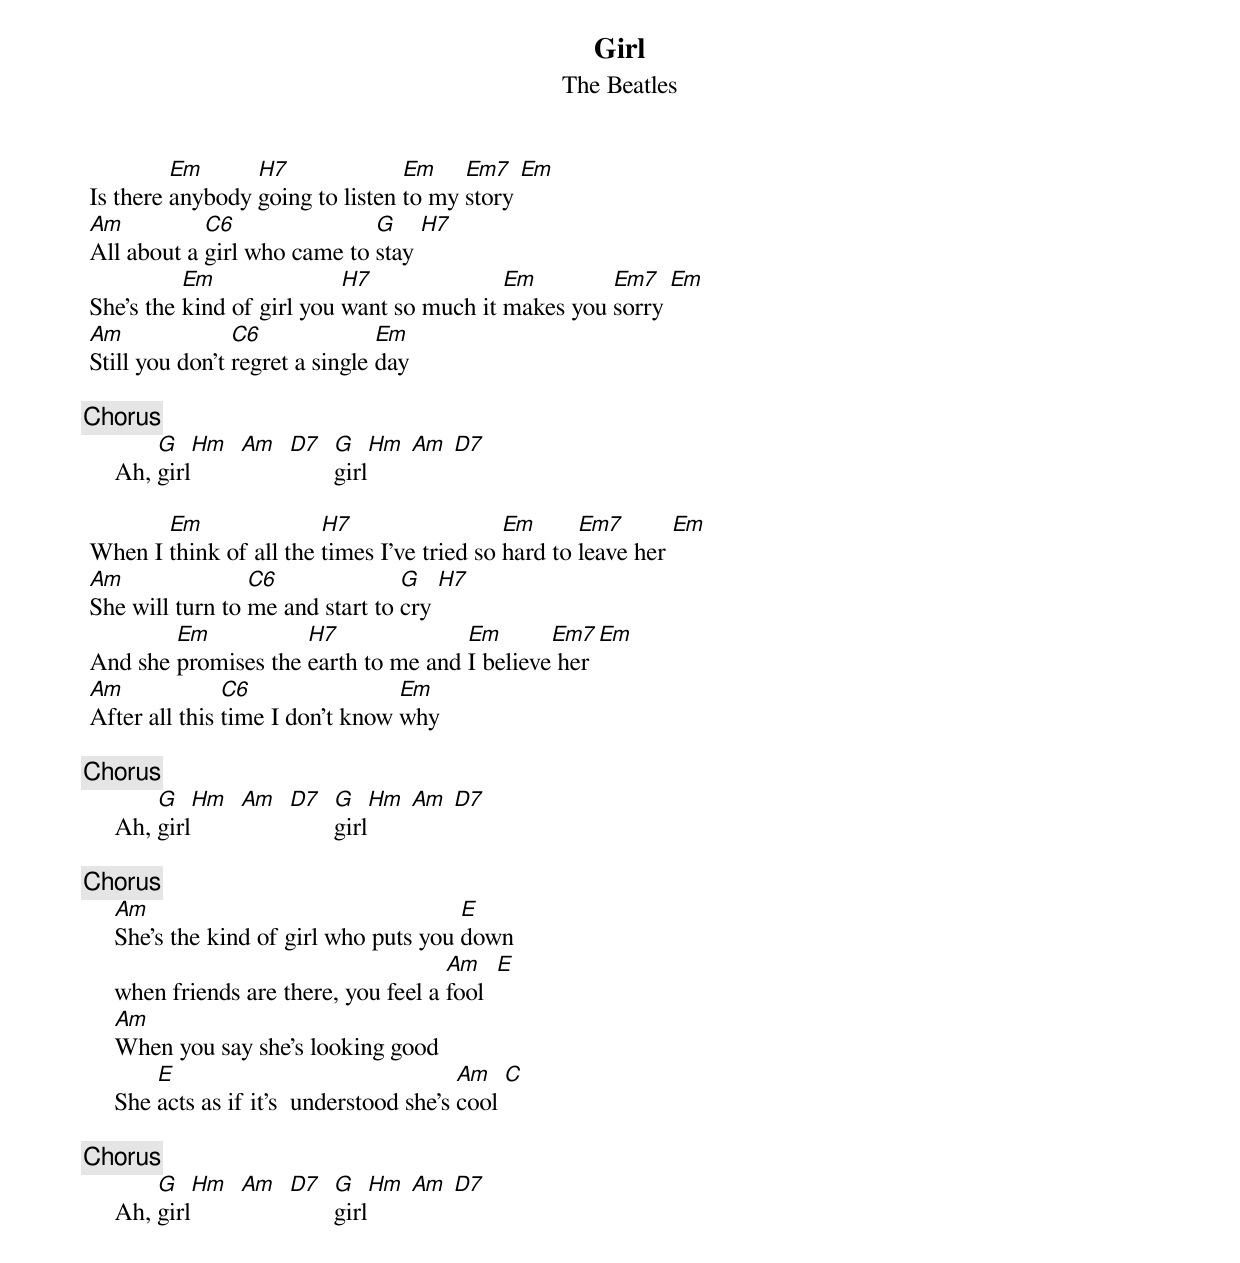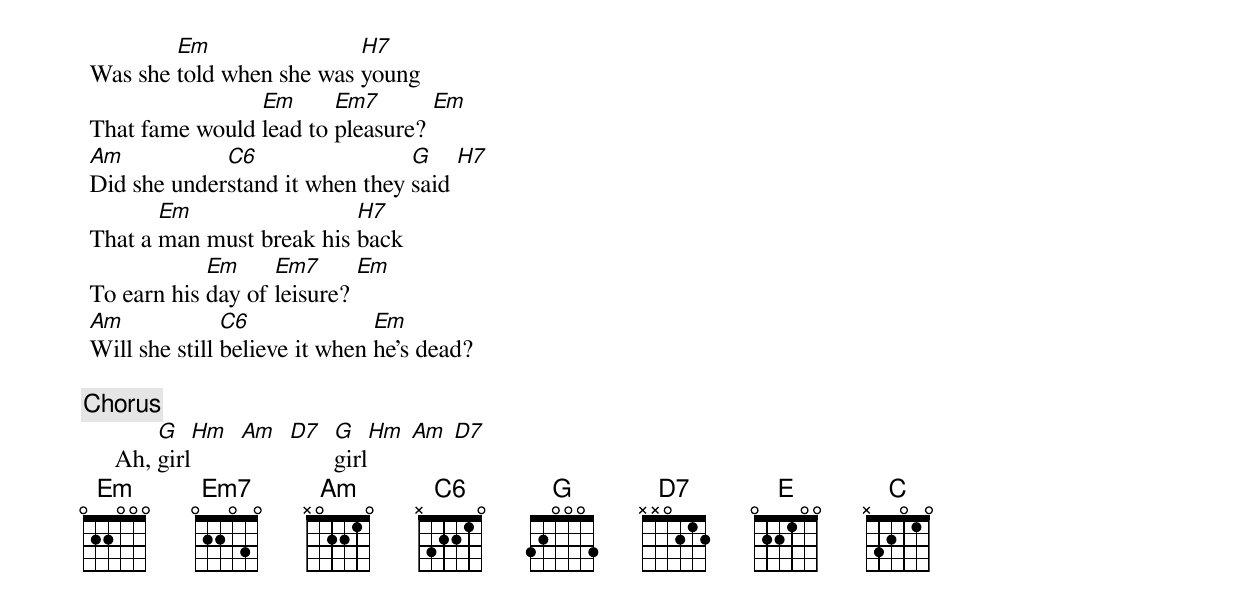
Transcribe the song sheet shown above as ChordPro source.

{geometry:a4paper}
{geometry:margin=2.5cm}
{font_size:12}

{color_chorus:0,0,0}

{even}
{title: Girl}
{subtitle: The Beatles}

{define:Em7  t n 2 2 n 3 n}
{define:C6  t x 3 2 2 1 n}

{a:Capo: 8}

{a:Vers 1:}
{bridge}
	Is there [Em]anybody [H7]going to listen [Em]to my [Em7]story [Em]
	[Am]All about a [C6]girl who came to [G]stay [H7]
	She's the [Em]kind of girl you [H7]want so much it [Em]makes you [Em7]sorry [Em]
	[Am]Still you don't [C6]regret a single [Em]day
{/bridge}

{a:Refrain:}
{chorus}
     Ah, [G]girl[Hm]  [Am]  [D7]  [G]girl[Hm] [Am] [D7]
{/chorus}

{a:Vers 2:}
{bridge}
	When I [Em]think of all the [H7]times I've tried so [Em]hard to [Em7]leave her [Em]
	[Am]She will turn to [C6]me and start to [G]cry [H7]
	And she [Em]promises the [H7]earth to me and [Em]I believe[Em7] her [Em]
	[Am]After all this [C6]time I don't know [Em]why
{/bridge}

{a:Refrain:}
{chorus}
     Ah, [G]girl[Hm]  [Am]  [D7]  [G]girl[Hm] [Am] [D7]
{/chorus}

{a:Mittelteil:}
{chorus}
     [Am]She's the kind of girl who puts you [E]down
     when friends are there, you feel a [Am]fool  [E]
     [Am]When you say she's looking good
     She [E]acts as if it's  understood she's [Am]cool [C]
{/chorus}

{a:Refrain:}
{chorus}
     Ah, [G]girl[Hm]  [Am]  [D7]  [G]girl[Hm] [Am] [D7]
{/chorus}

{np}

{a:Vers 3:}
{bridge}
	Was she [Em]told when she was [H7]young
	That fame would [Em]lead to [Em7]pleasure? [Em]
	[Am]Did she under[C6]stand it when they [G]said [H7]
	That a [Em]man must break his [H7]back
	To earn his [Em]day of [Em7]leisure? [Em]
	[Am]Will she still [C6]believe it when [Em]he's dead?
{/bridge}

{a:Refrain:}
{chorus}
     Ah, [G]girl[Hm]  [Am]  [D7]  [G]girl[Hm] [Am] [D7]
{/chorus}
